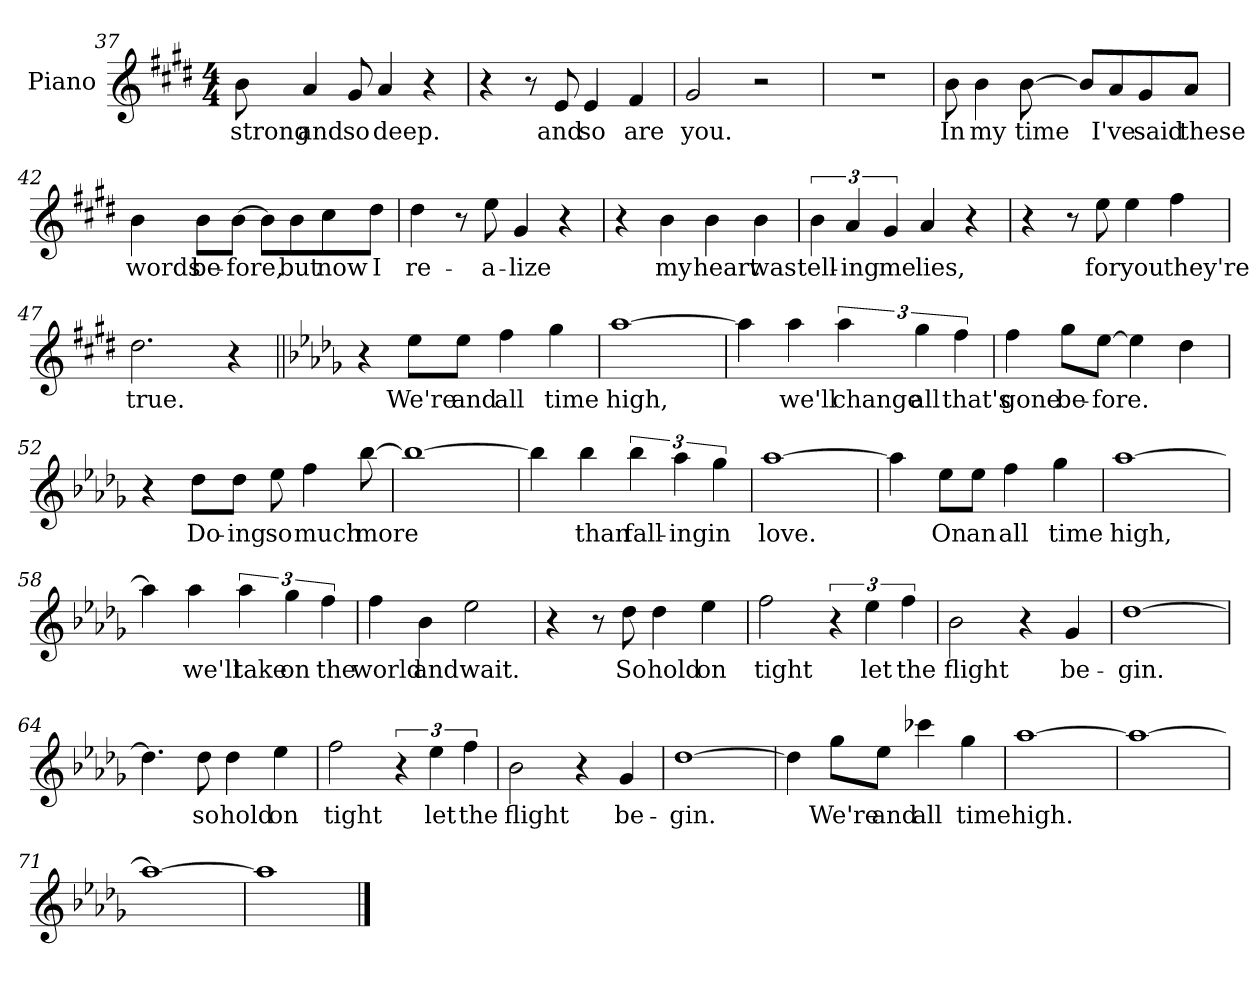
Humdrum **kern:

**kern	**text
*part1	*part1
*staff1	*staff1
*I"Piano	*
*I'Pno.	*
*clefG2	*
*k[f#c#g#d#]	*
*E:	*
*M4/4	*
=37	=37
8b\	strong
4a/	and
8g#/	so
4a/	deep.
4r	.
=38	=38
4r	.
8r	.
8e/	and
4e/	so
4f#/	are
=39	=39
2g#/	you.
2r	.
=40	=40
1r	.
!!LO:LB:g=z
=41	=41
8b\	In
4b\	my
[8b\	time
8b/L]	.
8a/	I've
8g#/	said
8a/J	these
=42	=42
4b\	words
8b\L	be-
[8b\J	-fore,
8b\L]	.
8b\	but
8cc#\	now
8dd#\J	I
=43	=43
4dd#\	re-
8r	.
8ee\	-a-
4g#/	-lize
4r	.
!!LO:LB:g=z
=44	=44
4r	.
4b\	my
4b\	heart
4b\	was
=45	=45
6b\	tell-
6a/	-ing
6g#/	me
4a/	lies,
4r	.
=46	=46
4r	.
8r	.
8ee\	for
4ee\	you
4ff#\	they're
=47	=47
2.dd#\	true.
4r	.
!!LO:LB:g=z
=48||	=48||
*k[b-e-a-d-g-]	*
*D-:	*
4r	.
8ee-\L	We're
8ee-\J	and
4ff\	all
4gg-\	time
=49	=49
[1aa-	high,
=50	=50
4aa-\]	.
4aa-\	we'll
6aa-\	change
6gg-\	all
6ff\	that's
=51	=51
4ff\	gone
8gg-\L	be-
[8ee-\J	-fore.
4ee-\]	.
4dd-\	.
!!LO:LB:g=z
=52	=52
4r	.
8dd-\L	Do-
8dd-\J	-ing
8ee-\	so
4ff\	much
[8bb-\	more
=53	=53
1bb-_	.
=54	=54
4bb-\]	.
4bb-\	than
6bb-\	fall-
6aa-\	-ing
6gg-\	in
=55	=55
[1aa-	love.
!!LO:LB:g=z
=56	=56
4aa-\]	.
8ee-\L	On
8ee-\J	an
4ff\	all
4gg-\	time
=57	=57
[1aa-	high,
=58	=58
4aa-\]	.
4aa-\	we'll
6aa-\	take
6gg-\	on
6ff\	the
=59	=59
4ff\	world
4b-\	and
2ee-\	wait.
!!LO:LB:g=z
=60	=60
4r	.
8r	.
8dd-\	So
4dd-\	hold
4ee-\	on
=61	=61
2ff\	tight
6r	.
6ee-\	let
6ff\	the
=62	=62
2b-\	flight
4r	.
4g-/	be-
=63	=63
[1dd-	-gin.
=64	=64
4.dd-\]	.
8dd-\	so
4dd-\	hold
4ee-\	on
=65	=65
2ff\	tight
6r	.
6ee-\	let
6ff\	the
!!LO:LB:g=z
=66	=66
2b-\	flight
4r	.
4g-/	be-
=67	=67
[1dd-	-gin.
=68	=68
4dd-\]	.
8gg-\L	We're
8ee-\J	and
4ccc-X\	all
4gg-\	time
=69	=69
[1aa-	high.
=70	=70
1aa-_	.
=71	=71
1aa-_	.
=72	=72
1aa-]	.
==	==
*-	*-
